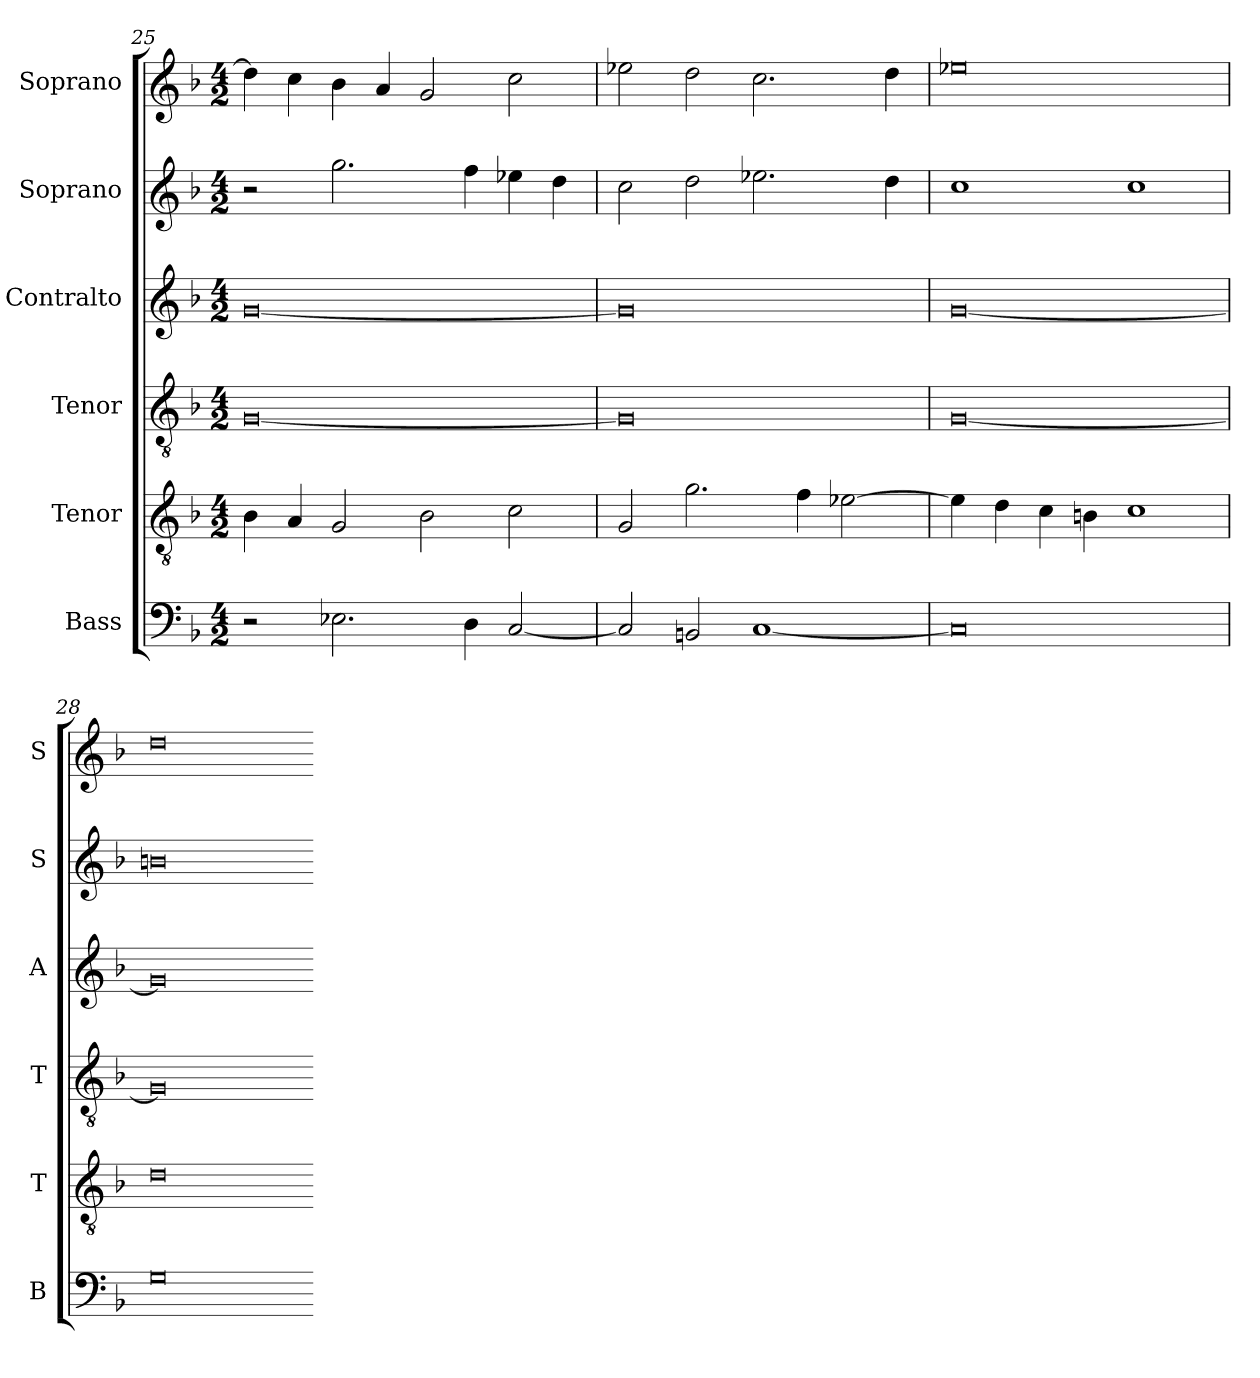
**kern	**kern	**kern	**kern	**kern	**kern
*part6	*part5	*part4	*part3	*part2	*part1
*staff6	*staff5	*staff4	*staff3	*staff2	*staff1
*I"Bass	*I"Tenor	*I"Tenor	*I"Contralto	*I"Soprano	*I"Soprano
*I'B	*I'T	*I'T	*I'A	*I'S	*I'S
*clefF4	*clefGv2	*clefGv2	*clefG2	*clefG2	*clefG2
*k[b-]	*k[b-]	*k[b-]	*k[b-]	*k[b-]	*k[b-]
*M4/2	*M4/2	*M4/2	*M4/2	*M4/2	*M4/2
=25	=25	=25	=25	=25	=25
2r	4B-	[0G	[0g	2r	4dd]
.	4A	.	.	.	4cc
2.E-X	2G	.	.	2.gg	4b-
.	.	.	.	.	4a
.	2B-	.	.	.	2g
4D	.	.	.	4ff	.
[2C	2c	.	.	4ee-X	2cc
.	.	.	.	4dd	.
=26	=26	=26	=26	=26	=26
2C]	2G	0G]	0g]	2cc	2ee-X
2BBn	2.g	.	.	2dd	2dd
[1C	.	.	.	2.ee-X	2.cc
.	4f	.	.	.	.
.	[2e-X	.	.	.	.
.	.	.	.	4dd	4dd
=27	=27	=27	=27	=27	=27
0C]	4e-]	[0G	[0g	1cc	0ee-X
.	4d	.	.	.	.
.	4c	.	.	.	.
.	4Bn	.	.	.	.
.	1c	.	.	1cc	.
=28	=28	=28	=28	=28	=28
0G	0d	0G]	0g]	0bn	0dd
=-	=-	=-	=-	=-	=-
*-	*-	*-	*-	*-	*-
